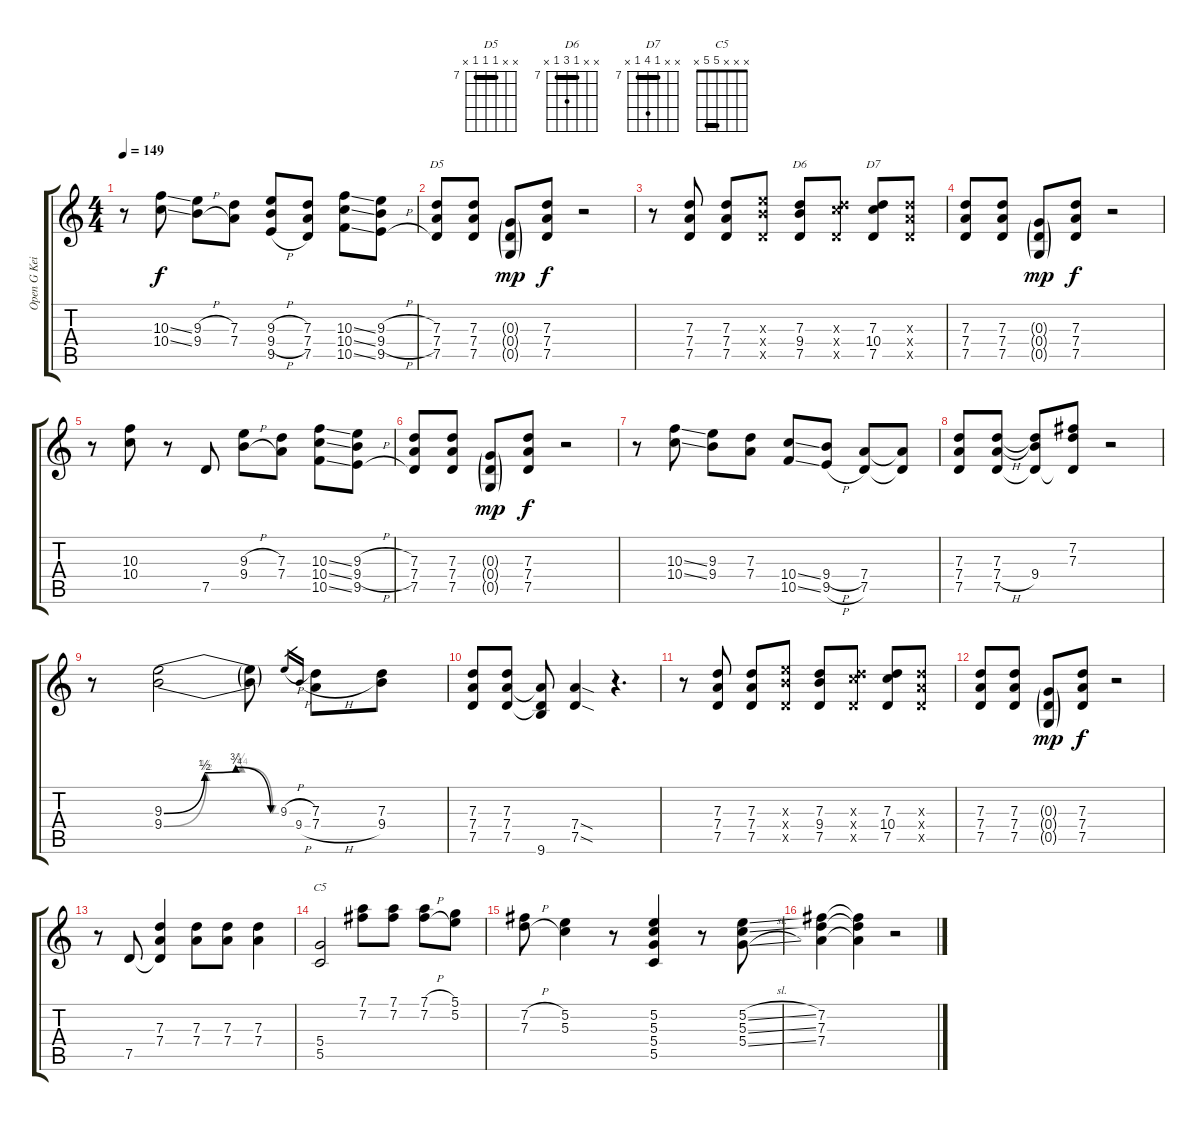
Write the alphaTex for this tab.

\track ("Open G Keith" "Open G Kei") {instrument overdrivenguitar}
\staff {score tabs}
\tuning (D4 B3 G3 D3 G2 D2) {hide}
\chord ("D5" x x 7 7 7 x) {firstfret 7 barre 7}
\chord ("D6" x x 7 9 7 x) {firstfret 7 barre 7}
\chord ("D7" x x 7 10 7 x) {firstfret 7 barre 7}
\chord ("C5" x x x 5 5 x) {barre 5}
\ts (4 4)
\tempo 149
\clef g2
\ks c
r.8{dy f instrument overdrivenguitar} (10.3{ss} 10.4{ss}).8 (9.3{h} 9.4{h}).8 (7.3 7.4).8 (9.3{h} 9.4{h} 9.5{h}).8 (7.3 7.4 7.5).8 (10.3{ss} 10.4{ss} 10.5{ss}).8 (9.3{h} 9.4{h} 9.5{h}).8 |
(7.3 7.4 7.5).8{ch "D5"} (7.3 7.4 7.5).8 (0.3{g} 0.4{g} 0.5{g}).8{dy mp} (7.3 7.4 7.5).8{dy f} r.2 |
r.8 (7.3 7.4 7.5).8 (7.3 7.4 7.5).8 (9.3{x} 9.4{x} 7.5{x}).8 (7.3 9.4 7.5).8{ch "D6"} (7.3{x} 10.4{x} 7.5{x}).8 (7.3 10.4 7.5).8{ch "D7"} (7.3{x} 7.4{x} 7.5{x}).8 |
(7.3 7.4 7.5).8 (7.3 7.4 7.5).8 (0.3{g} 0.4{g} 0.5{g}).8{dy mp} (7.3 7.4 7.5).8{dy f} r.2 |
r.8 (10.3 10.4).8 r.8 7.5.8 (9.3{h} 9.4{h}).8 (7.3 7.4).8 (10.3{ss} 10.4{ss} 10.5{ss}).8 (9.3{h} 9.4{h} 9.5{h}).8 |
(7.3 7.4 7.5).8 (7.3 7.4 7.5).8 (0.3{g} 0.4{g} 0.5{g}).8{dy mp} (7.3 7.4 7.5).8{dy f} r.2 |
r.8 (10.3{ss} 10.4{ss}).8 (9.3 9.4).8 (7.3 7.4).8 (10.4{ss} 10.5{ss}).8 (9.4{h} 9.5{h}).8 (7.4 7.5).8 (7.4{t} 7.5{t}).8 |
(7.3 7.4 7.5).8 (7.3 7.4{h} 7.5).8 (7.3{t} 9.4 7.5{t}).8 (7.2 7.3 7.5{t}).8 r.2 |
r.8 (9.3{be (custom 0 0 21 2 37 3 55 0 60 0)} 9.4{be (custom 0 0 22 2 40 3 56 0 60 0)}).2 (9.3{t} 9.4{t}).8 9.3{h}.16{gr} 9.4{h}.16{gr} (7.3 7.4{h}).8 (7.3 9.4).8 |
(7.3 7.4 7.5).8 (7.3 7.4 7.5).8 (7.4{t} 7.5{t} 9.6).8 (7.4{sod} 7.5{sod}).4 r.4{d} |
r.8 (7.3 7.4 7.5).8 (7.3 7.4 7.5).8 (9.3{x} 9.4{x} 7.5{x}).8 (7.3 9.4 7.5).8 (7.3{x} 10.4{x} 7.5{x}).8 (7.3 10.4 7.5).8 (7.3{x} 7.4{x} 7.5{x}).8 |
(7.3 7.4 7.5).8 (7.3 7.4 7.5).8 (0.3{g} 0.4{g} 0.5{g}).8{dy mp} (7.3 7.4 7.5).8{dy f} r.2 |
r.8 7.5.8 (7.3 7.4 7.5{t}).4 (7.3 7.4).8 (7.3 7.4).8 (7.3 7.4).4 |
(5.4 5.5).2{ch "C5"} (7.1 7.2).8 (7.1 7.2).8 (7.1{h} 7.2{h}).8 (5.1 5.2).8 |
(7.2{h} 7.3{h}).8 (5.2 5.3).4 r.8 (5.2 5.3 5.4 5.5).4 r.8 (5.2{sl} 5.3{sl} 5.4{sl}).8 |
(7.2 7.3 7.4).4 (7.2{t} 7.3{t} 7.4{t}).4 r.2
